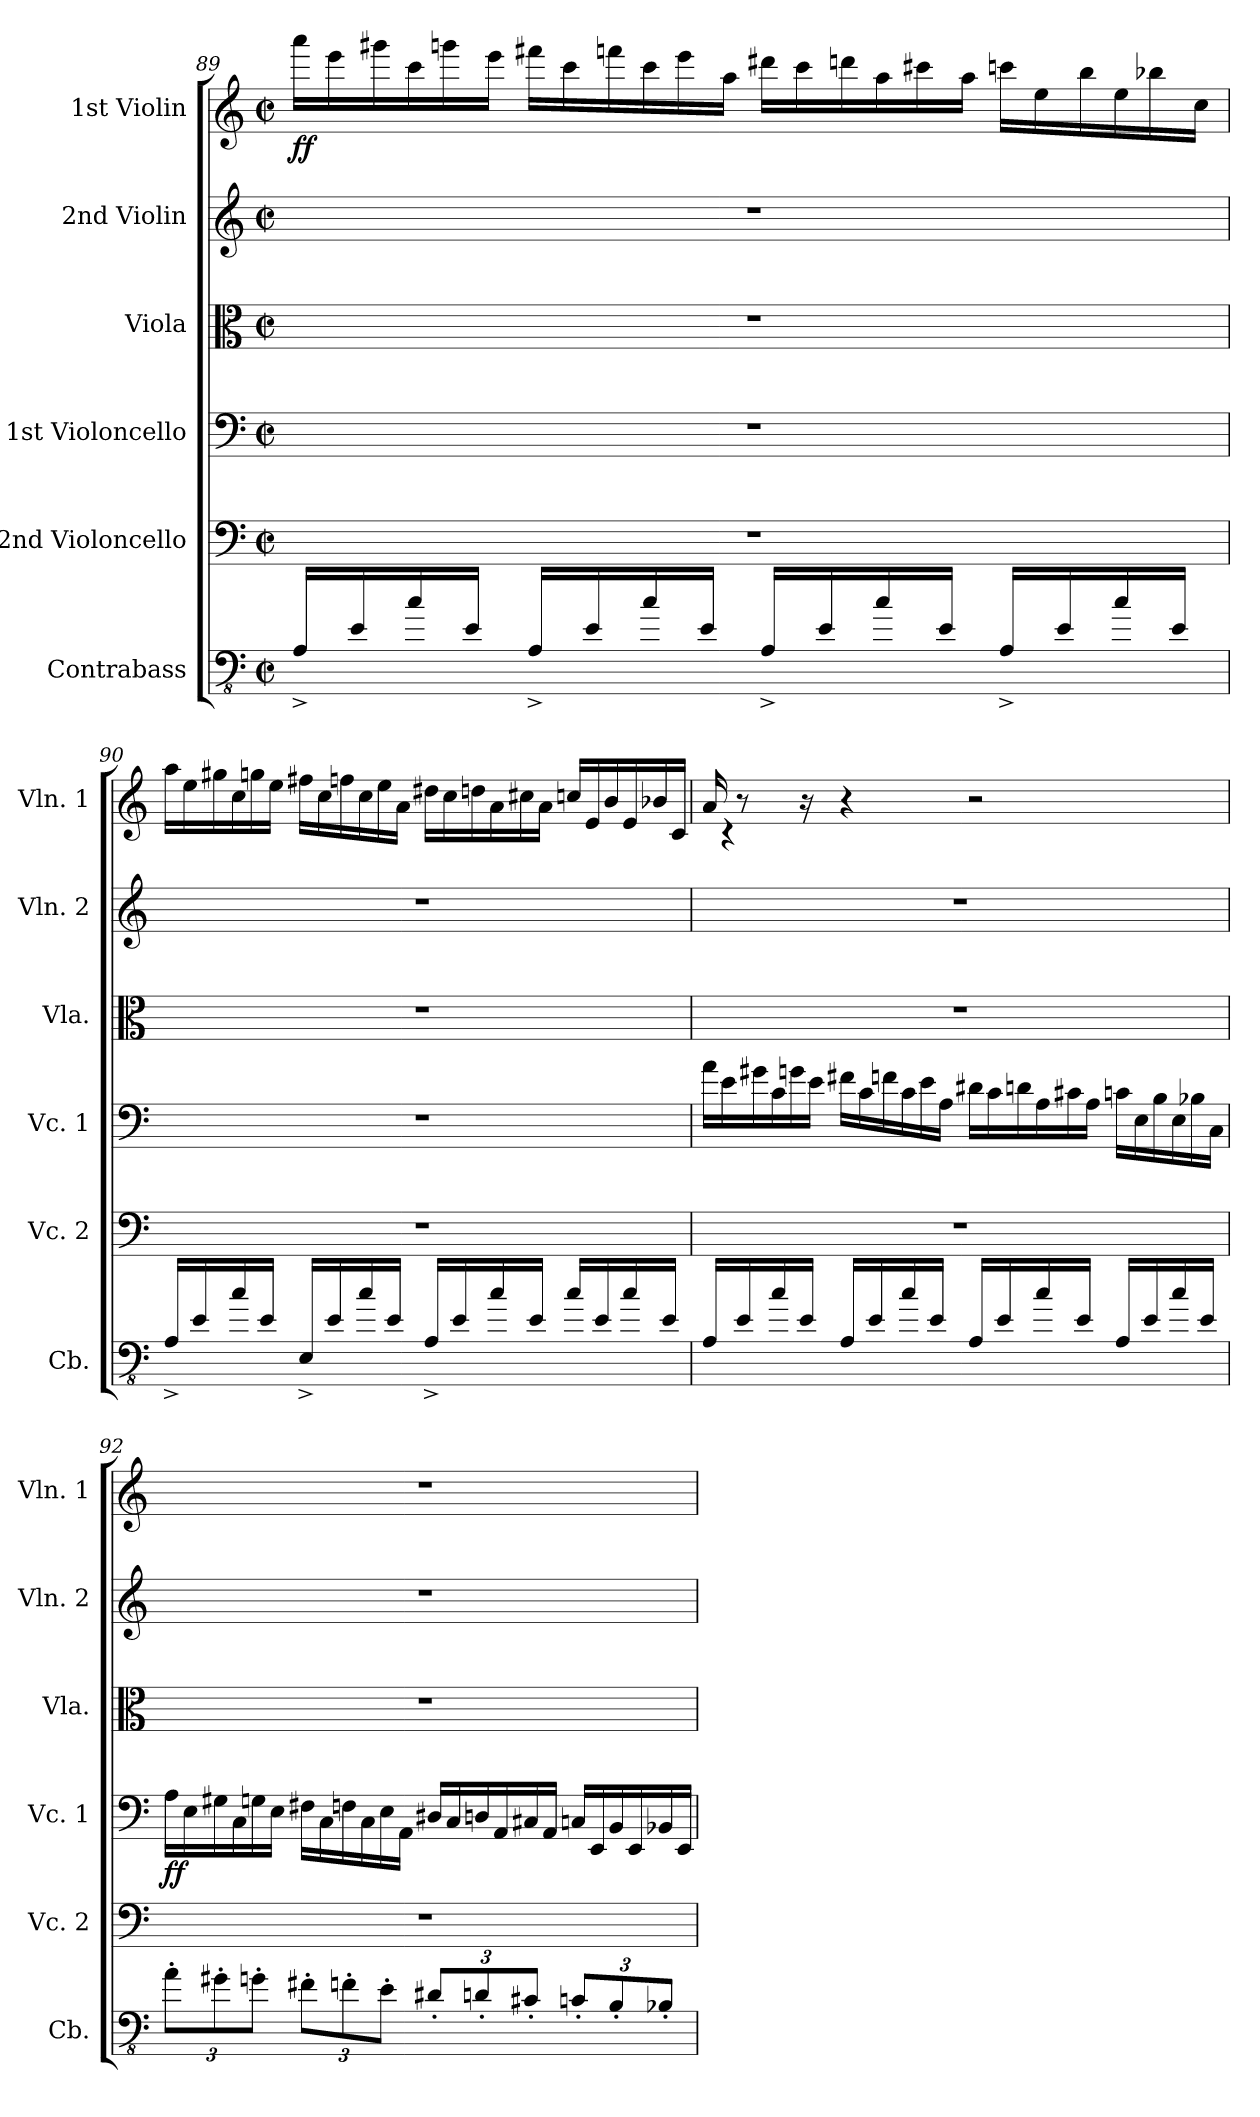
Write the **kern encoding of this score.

**kern	**kern	**kern	**dynam	**kern	**kern	**kern	**dynam
*part6	*part5	*part4	*part4	*part3	*part2	*part1	*part1
*staff6	*staff5	*staff4	*staff4	*staff3	*staff2	*staff1	*staff1
*I"Contrabass	*I"2nd Violoncello	*I"1st Violoncello	*	*I"Viola	*I"2nd Violin	*I"1st Violin	*
*I'Cb.	*I'Vc. 2	*I'Vc. 1	*	*I'Vla.	*I'Vln. 2	*I'Vln. 1	*
!!LO:PB:g=z
*clefFv4	*clefF4	*clefF4	*	*clefC3	*clefG2	*clefG2	*
*ITrd7c12	*	*	*	*	*	*	*
*k[]	*k[]	*k[]	*	*k[]	*k[]	*k[]	*
*M2/2	*M2/2	*M2/2	*	*M2/2	*M2/2	*M2/2	*
*met(c|)	*met(c|)	*met(c|)	*	*met(c|)	*met(c|)	*met(c|)	*
*	*	*	*	*	*	*Xtuplet	*
=89	=89	=89	=89	=89	=89	=89	=89
!	!	!	!	!	!	!	!LO:DY:b
16AAA^/LL	1r	1r	.	1r	1r	24aaa\LL	ff
.	.	.	.	.	.	24eee\	.
16EE/	.	.	.	.	.	.	.
.	.	.	.	.	.	24ggg#X\	.
16C\	.	.	.	.	.	24ccc\	.
.	.	.	.	.	.	24gggn\	.
16EE/JJ	.	.	.	.	.	.	.
.	.	.	.	.	.	24eee\JJ	.
16AAA^/LL	.	.	.	.	.	24fff#X\LL	.
.	.	.	.	.	.	24ccc\	.
16EE/	.	.	.	.	.	.	.
.	.	.	.	.	.	24fffn\	.
16C\	.	.	.	.	.	24ccc\	.
.	.	.	.	.	.	24eee\	.
16EE/JJ	.	.	.	.	.	.	.
.	.	.	.	.	.	24aa\JJ	.
16AAA^/LL	.	.	.	.	.	24ddd#X\LL	.
.	.	.	.	.	.	24ccc\	.
16EE/	.	.	.	.	.	.	.
.	.	.	.	.	.	24dddn\	.
16C\	.	.	.	.	.	24aa\	.
.	.	.	.	.	.	24ccc#X\	.
16EE/JJ	.	.	.	.	.	.	.
.	.	.	.	.	.	24aa\JJ	.
16AAA^/LL	.	.	.	.	.	24cccn\LL	.
.	.	.	.	.	.	24ee\	.
16EE/	.	.	.	.	.	.	.
.	.	.	.	.	.	24bb\	.
16C\	.	.	.	.	.	24ee\	.
.	.	.	.	.	.	24bb-X\	.
16EE/JJ	.	.	.	.	.	.	.
.	.	.	.	.	.	24cc\JJ	.
!!LO:LB:g=z
=90	=90	=90	=90	=90	=90	=90	=90
16AAA^/LL	1r	1r	.	1r	1r	24aa\LL	.
.	.	.	.	.	.	24ee\	.
16EE/	.	.	.	.	.	.	.
.	.	.	.	.	.	24gg#X\	.
16C\	.	.	.	.	.	24cc\	.
.	.	.	.	.	.	24ggn\	.
16EE/JJ	.	.	.	.	.	.	.
.	.	.	.	.	.	24ee\JJ	.
16EEE^/LL	.	.	.	.	.	24ff#X\LL	.
.	.	.	.	.	.	24cc\	.
16EE/	.	.	.	.	.	.	.
.	.	.	.	.	.	24ffn\	.
16C\	.	.	.	.	.	24cc\	.
.	.	.	.	.	.	24ee\	.
16EE/JJ	.	.	.	.	.	.	.
.	.	.	.	.	.	24a\JJ	.
16AAA^/LL	.	.	.	.	.	24dd#X\LL	.
.	.	.	.	.	.	24cc\	.
16EE/	.	.	.	.	.	.	.
.	.	.	.	.	.	24ddn\	.
16C\	.	.	.	.	.	24a\	.
.	.	.	.	.	.	24cc#X\	.
16EE/JJ	.	.	.	.	.	.	.
.	.	.	.	.	.	24a\JJ	.
!	!	!	!	!	!	!	!LO:DY:b
16C/LL	.	.	.	.	.	24ccn/LL	other-dynamics
.	.	.	.	.	.	24e/	.
16EE/	.	.	.	.	.	.	.
.	.	.	.	.	.	24b/	.
16C\	.	.	.	.	.	24e/	.
.	.	.	.	.	.	24b-X/	.
16EE/JJ	.	.	.	.	.	.	.
.	.	.	.	.	.	24c/JJ	.
!!LO:PB:g=z
=91	=91	=91	=91	=91	=91	=91	=91
*	*	*Xtuplet	*	*	*	*	*
*	*	*	*	*	*	*^	*
16AAA/LL	1r	24a\LL	.	1r	1r	16a/	24ryy	.
!	!	!	!	!	!	!	!LO:N:vis=256	!
.	.	24e\	.	.	.	.	240r	.
.	.	.	.	.	.	.	240%229ryy	.
16EE/	.	.	.	.	.	8r	.	.
.	.	24g#X\	.	.	.	.	.	.
16C\	.	24c\	.	.	.	.	.	.
.	.	24gn\	.	.	.	.	.	.
16EE/JJ	.	.	.	.	.	16r	.	.
.	.	24e\JJ	.	.	.	.	.	.
16AAA/LL	.	24f#X\LL	.	.	.	4r	.	.
.	.	24c\	.	.	.	.	.	.
16EE/	.	.	.	.	.	.	.	.
.	.	24fn\	.	.	.	.	.	.
16C\	.	24c\	.	.	.	.	.	.
.	.	24e\	.	.	.	.	.	.
16EE/JJ	.	.	.	.	.	.	.	.
.	.	24A\JJ	.	.	.	.	.	.
16AAA/LL	.	24d#X\LL	.	.	.	2r	.	.
.	.	24c\	.	.	.	.	.	.
16EE/	.	.	.	.	.	.	.	.
.	.	24dn\	.	.	.	.	.	.
16C\	.	24A\	.	.	.	.	.	.
.	.	24c#X\	.	.	.	.	.	.
16EE/JJ	.	.	.	.	.	.	.	.
.	.	24A\JJ	.	.	.	.	.	.
16AAA/LL	.	24cn\LL	.	.	.	.	.	.
.	.	24E\	.	.	.	.	.	.
16EE/	.	.	.	.	.	.	.	.
.	.	24B\	.	.	.	.	.	.
16C/	.	24E\	.	.	.	.	.	.
.	.	24B-X\	.	.	.	.	.	.
16EE/JJ	.	.	.	.	.	.	.	.
.	.	24C\JJ	.	.	.	.	.	.
*	*	*	*	*	*	*v	*v	*
!!LO:LB:g=z
=92	=92	=92	=92	=92	=92	=92	=92
*Xbrackettup	*	*	*	*	*	*	*
!	!	!	!LO:DY:b	!	!	!	!
12AA'\L	1r	24A\LL	ff	1r	1r	1r	.
.	.	24E\	.	.	.	.	.
12GG#X'\	.	24G#X\	.	.	.	.	.
.	.	24C\	.	.	.	.	.
12GGn'\J	.	24Gn\	.	.	.	.	.
.	.	24E\JJ	.	.	.	.	.
12FF#X'\L	.	24F#X\LL	.	.	.	.	.
.	.	24C\	.	.	.	.	.
12FFn'\	.	24Fn\	.	.	.	.	.
.	.	24C\	.	.	.	.	.
12EE'\J	.	24E\	.	.	.	.	.
.	.	24AA\JJ	.	.	.	.	.
12DD#X'/L	.	24D#X/LL	.	.	.	.	.
.	.	24C/	.	.	.	.	.
12DDn'/	.	24Dn/	.	.	.	.	.
.	.	24AA/	.	.	.	.	.
12CC#X'/J	.	24C#X/	.	.	.	.	.
.	.	24AA/JJ	.	.	.	.	.
12CCn'/L	.	24Cn/LL	.	.	.	.	.
.	.	24EE/	.	.	.	.	.
12BBB'/	.	24BB/	.	.	.	.	.
.	.	24EE/	.	.	.	.	.
12BBB-X'/J	.	24BB-X/	.	.	.	.	.
.	.	24EE/JJ	.	.	.	.	.
=	=	=	=	=	=	=	=
*-	*-	*-	*-	*-	*-	*-	*-
